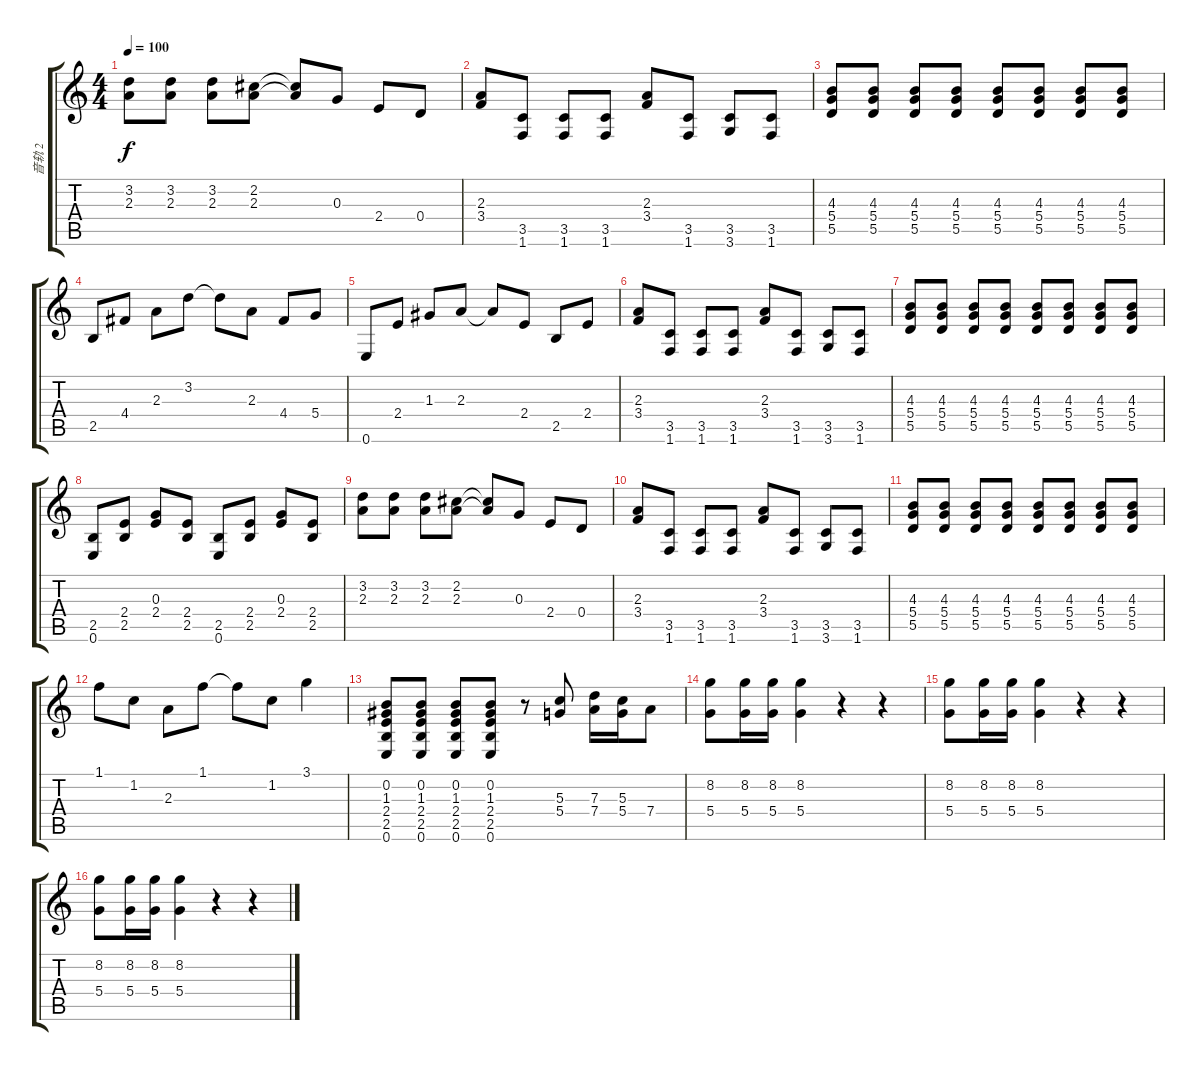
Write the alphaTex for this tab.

\track ("音轨 2" "音轨 2") {instrument acousticguitarsteel}
\staff {score tabs}
\tuning (E4 B3 G3 D3 A2 E2) {hide}
\ts (4 4)
\tempo 100
\clef g2
\ks c
(3.2 2.3).8{dy f} (3.2 2.3).8 (3.2 2.3).8 (2.2 2.3).8 (2.2{t} 2.3{t}).8 0.3.8 2.4.8 0.4.8 |
(2.3 3.4).8 (3.5 1.6).8 (3.5 1.6).8 (3.5 1.6).8 (2.3 3.4).8 (3.5 1.6).8 (3.5 3.6).8 (3.5 1.6).8 |
(4.3 5.4 5.5).8 (4.3 5.4 5.5).8 (4.3 5.4 5.5).8 (4.3 5.4 5.5).8 (4.3 5.4 5.5).8 (4.3 5.4 5.5).8 (4.3 5.4 5.5).8 (4.3 5.4 5.5).8 |
2.5.8 4.4.8 2.3.8 3.2.8 3.2{t}.8 2.3.8 4.4.8 5.4.8 |
0.6.8 2.4.8 1.3.8 2.3.8 2.3{t}.8 2.4.8 2.5.8 2.4.8 |
(2.3 3.4).8 (3.5 1.6).8 (3.5 1.6).8 (3.5 1.6).8 (2.3 3.4).8 (3.5 1.6).8 (3.5 3.6).8 (3.5 1.6).8 |
(4.3 5.4 5.5).8 (4.3 5.4 5.5).8 (4.3 5.4 5.5).8 (4.3 5.4 5.5).8 (4.3 5.4 5.5).8 (4.3 5.4 5.5).8 (4.3 5.4 5.5).8 (4.3 5.4 5.5).8 |
(2.5 0.6).8 (2.4 2.5).8 (0.3 2.4).8 (2.4 2.5).8 (2.5 0.6).8 (2.4 2.5).8 (0.3 2.4).8 (2.4 2.5).8 |
(3.2 2.3).8 (3.2 2.3).8 (3.2 2.3).8 (2.2 2.3).8 (2.2{t} 2.3{t}).8 0.3.8 2.4.8 0.4.8 |
(2.3 3.4).8 (3.5 1.6).8 (3.5 1.6).8 (3.5 1.6).8 (2.3 3.4).8 (3.5 1.6).8 (3.5 3.6).8 (3.5 1.6).8 |
(4.3 5.4 5.5).8 (4.3 5.4 5.5).8 (4.3 5.4 5.5).8 (4.3 5.4 5.5).8 (4.3 5.4 5.5).8 (4.3 5.4 5.5).8 (4.3 5.4 5.5).8 (4.3 5.4 5.5).8 |
1.1.8 1.2.8 2.3.8 1.1.8 1.1{t}.8 1.2.8 3.1.4 |
(0.2 1.3 2.4 2.5 0.6).8 (0.2 1.3 2.4 2.5 0.6).8 (0.2 1.3 2.4 2.5 0.6).8 (0.2 1.3 2.4 2.5 0.6).8 r.8 (5.3 5.4).8 (7.3 7.4).16 (5.3 5.4).16 7.4.8 |
(8.2 5.4).8 (8.2 5.4).16 (8.2 5.4).16 (8.2 5.4).4 r.4 r.4 |
(8.2 5.4).8 (8.2 5.4).16 (8.2 5.4).16 (8.2 5.4).4 r.4 r.4 |
(8.2 5.4).8 (8.2 5.4).16 (8.2 5.4).16 (8.2 5.4).4 r.4 r.4
